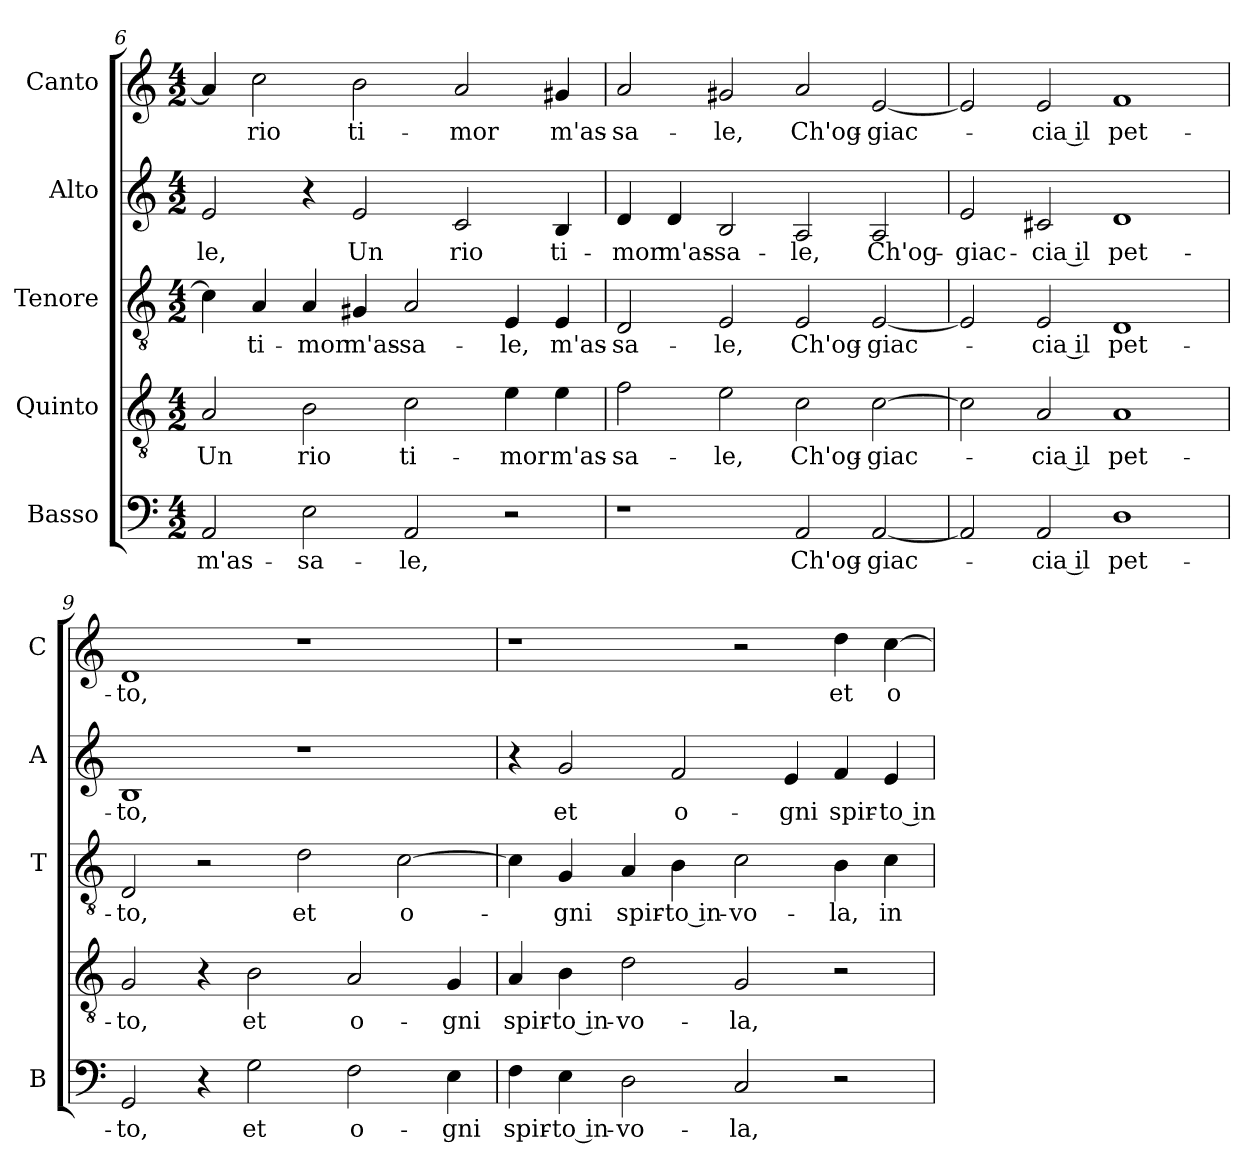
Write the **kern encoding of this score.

**kern	**text	**kern	**text	**kern	**text	**kern	**text	**kern	**text
*part5	*part5	*part4	*part4	*part3	*part3	*part2	*part2	*part1	*part1
*staff5	*staff5	*staff4	*staff4	*staff3	*staff3	*staff2	*staff2	*staff1	*staff1
*I"Basso	*	*I"Quinto	*	*I"Tenore	*	*I"Alto	*	*I"Canto	*
*I'B	*	*	*	*I'T	*	*I'A	*	*I'C	*
*clefF4	*	*clefGv2	*	*clefGv2	*	*clefG2	*	*clefG2	*
*k[]	*	*k[]	*	*k[]	*	*k[]	*	*k[]	*
*C:	*	*C:	*	*C:	*	*C:	*	*C:	*
*M4/2	*	*M4/2	*	*M4/2	*	*M4/2	*	*M4/2	*
=6	=6	=6	=6	=6	=6	=6	=6	=6	=6
!	!LO:LY:b	!	!	!	!	!	!	!	!
!	!	!	!LO:LY:b	!	!	!	!	!	!
!	!	!	!	!	!	!	!LO:LY:b	!	!
2AA/	m'as-	2A/	Un	4c\]	.	2e/	-le,	4a/]	.
!	!	!	!	!	!LO:LY:b	!	!	!	!
!	!	!	!	!	!	!	!	!	!LO:LY:b
.	.	.	.	4A/	ti-	.	.	2cc\	rio
!	!LO:LY:b	!	!	!	!	!	!	!	!
!	!	!	!LO:LY:b	!	!	!	!	!	!
!	!	!	!	!	!LO:LY:b	!	!	!	!
2E\	-sa-	2B\	rio	4A/	-mor	4r	.	.	.
!	!	!	!	!	!LO:LY:b	!	!	!	!
!	!	!	!	!	!	!	!LO:LY:b	!	!
!	!	!	!	!	!	!	!	!	!LO:LY:b
.	.	.	.	4G#X/	m'as-	2e/	Un	2b\	ti-
!	!LO:LY:b	!	!	!	!	!	!	!	!
!	!	!	!LO:LY:b	!	!	!	!	!	!
!	!	!	!	!	!LO:LY:b	!	!	!	!
2AA/	-le,	2c\	ti-	2A/	-sa-	.	.	.	.
!	!	!	!	!	!	!	!LO:LY:b	!	!
!	!	!	!	!	!	!	!	!	!LO:LY:b
.	.	.	.	.	.	2c/	rio	2a/	-mor
!	!	!	!LO:LY:b	!	!	!	!	!	!
!	!	!	!	!	!LO:LY:b	!	!	!	!
2r	.	4e\	-mor	4E/	-le,	.	.	.	.
!	!	!	!LO:LY:b	!	!	!	!	!	!
!	!	!	!	!	!LO:LY:b	!	!	!	!
!	!	!	!	!	!	!	!LO:LY:b	!	!
!	!	!	!	!	!	!	!	!	!LO:LY:b
.	.	4e\	m'as-	4E/	m'as-	4B/	ti-	4g#X/	m'as-
=7	=7	=7	=7	=7	=7	=7	=7	=7	=7
!	!	!	!LO:LY:b	!	!	!	!	!	!
!	!	!	!	!	!LO:LY:b	!	!	!	!
!	!	!	!	!	!	!	!LO:LY:b	!	!
!	!	!	!	!	!	!	!	!	!LO:LY:b
1r	.	2f\	-sa-	2D/	-sa-	4d/	-mor	2a/	-sa-
!	!	!	!	!	!	!	!LO:LY:b	!	!
.	.	.	.	.	.	4d/	m'as-	.	.
!	!	!	!LO:LY:b	!	!	!	!	!	!
!	!	!	!	!	!LO:LY:b	!	!	!	!
!	!	!	!	!	!	!	!LO:LY:b	!	!
!	!	!	!	!	!	!	!	!	!LO:LY:b
.	.	2e\	-le,	2E/	-le,	2B/	-sa-	2g#X/	-le,
!	!LO:LY:b	!	!	!	!	!	!	!	!
!	!	!	!LO:LY:b	!	!	!	!	!	!
!	!	!	!	!	!LO:LY:b	!	!	!	!
!	!	!	!	!	!	!	!LO:LY:b	!	!
!	!	!	!	!	!	!	!	!	!LO:LY:b
2AA/	Ch'og-	2c\	Ch'og-	2E/	Ch'og-	2A/	-le,	2a/	Ch'og-
!	!LO:LY:b	!	!	!	!	!	!	!	!
!	!	!	!LO:LY:b	!	!	!	!	!	!
!	!	!	!	!	!LO:LY:b	!	!	!	!
!	!	!	!	!	!	!	!LO:LY:b	!	!
!	!	!	!	!	!	!	!	!	!LO:LY:b
[2AA/	-giac-	[2c\	-giac-	[2E/	-giac-	2A/	Ch'og-	[2e/	-giac-
=8	=8	=8	=8	=8	=8	=8	=8	=8	=8
!	!	!	!	!	!	!	!LO:LY:b	!	!
2AA/]	.	2c\]	.	2E/]	.	2e/	-giac-	2e/]	.
!	!LO:LY:b	!	!	!	!	!	!	!	!
!	!	!	!LO:LY:b	!	!	!	!	!	!
!	!	!	!	!	!LO:LY:b	!	!	!	!
!	!	!	!	!	!	!	!LO:LY:b	!	!
!	!	!	!	!	!	!	!	!	!LO:LY:b
2AA/	-cia il	2A/	-cia il	2E/	-cia il	2c#X/	-cia il	2e/	-cia il
!	!LO:LY:b	!	!	!	!	!	!	!	!
!	!	!	!LO:LY:b	!	!	!	!	!	!
!	!	!	!	!	!LO:LY:b	!	!	!	!
!	!	!	!	!	!	!	!LO:LY:b	!	!
!	!	!	!	!	!	!	!	!	!LO:LY:b
1D	pet-	1A	pet-	1D	pet-	1d	pet-	1f	pet-
!!LO:PB:g=z
=9	=9	=9	=9	=9	=9	=9	=9	=9	=9
!	!LO:LY:b	!	!	!	!	!	!	!	!
!	!	!	!LO:LY:b	!	!	!	!	!	!
!	!	!	!	!	!LO:LY:b	!	!	!	!
!	!	!	!	!	!	!	!LO:LY:b	!	!
!	!	!	!	!	!	!	!	!	!LO:LY:b
2GG/	-to,	2G/	-to,	2D/	-to,	1B	-to,	1d	-to,
4r	.	4r	.	2r	.	.	.	.	.
!	!LO:LY:b	!	!	!	!	!	!	!	!
!	!	!	!LO:LY:b	!	!	!	!	!	!
2G\	et	2B\	et	.	.	.	.	.	.
!	!	!	!	!	!LO:LY:b	!	!	!	!
.	.	.	.	2d\	et	1r	.	1r	.
!	!LO:LY:b	!	!	!	!	!	!	!	!
!	!	!	!LO:LY:b	!	!	!	!	!	!
2F\	o-	2A/	o-	.	.	.	.	.	.
!	!	!	!	!	!LO:LY:b	!	!	!	!
.	.	.	.	[2c\	o-	.	.	.	.
!	!LO:LY:b	!	!	!	!	!	!	!	!
!	!	!	!LO:LY:b	!	!	!	!	!	!
4E\	-gni	4G/	-gni	.	.	.	.	.	.
=10	=10	=10	=10	=10	=10	=10	=10	=10	=10
!	!LO:LY:b	!	!	!	!	!	!	!	!
!	!	!	!LO:LY:b	!	!	!	!	!	!
4F\	spir-	4A/	spir-	4c\]	.	4r	.	1r	.
!	!LO:LY:b	!	!	!	!	!	!	!	!
!	!	!	!LO:LY:b	!	!	!	!	!	!
!	!	!	!	!	!LO:LY:b	!	!	!	!
!	!	!	!	!	!	!	!LO:LY:b	!	!
4E\	-to in-	4B\	-to in-	4G/	-gni	2g/	et	.	.
!	!LO:LY:b	!	!	!	!	!	!	!	!
!	!	!	!LO:LY:b	!	!	!	!	!	!
!	!	!	!	!	!LO:LY:b	!	!	!	!
2D\	-vo-	2d\	-vo-	4A/	spir-	.	.	.	.
!	!	!	!	!	!LO:LY:b	!	!	!	!
!	!	!	!	!	!	!	!LO:LY:b	!	!
.	.	.	.	4B\	-to in-	2f/	o-	.	.
!	!LO:LY:b	!	!	!	!	!	!	!	!
!	!	!	!LO:LY:b	!	!	!	!	!	!
!	!	!	!	!	!LO:LY:b	!	!	!	!
2C/	-la,	2G/	-la,	2c\	-vo-	.	.	2r	.
!	!	!	!	!	!	!	!LO:LY:b	!	!
.	.	.	.	.	.	4e/	-gni	.	.
!	!	!	!	!	!LO:LY:b	!	!	!	!
!	!	!	!	!	!	!	!LO:LY:b	!	!
!	!	!	!	!	!	!	!	!	!LO:LY:b
2r	.	2r	.	4B\	-la,	4f/	spir-	4dd\	et
!	!	!	!	!	!LO:LY:b	!	!	!	!
!	!	!	!	!	!	!	!LO:LY:b	!	!
!	!	!	!	!	!	!	!	!	!LO:LY:b
.	.	.	.	4c\	in-	4e/	-to in-	[4cc\	o-
=	=	=	=	=	=	=	=	=	=
*-	*-	*-	*-	*-	*-	*-	*-	*-	*-
